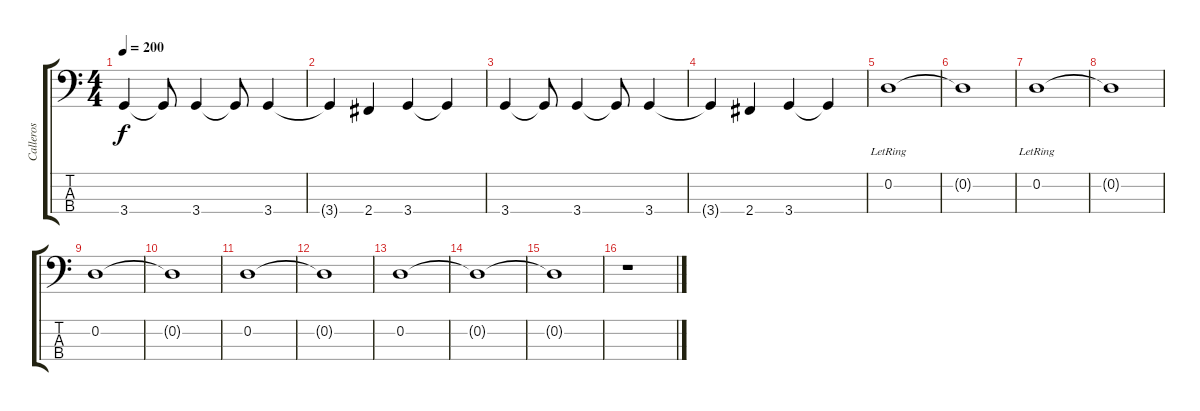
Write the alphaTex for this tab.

\track ("Calleros" "Calleros") {instrument electricbassfinger}
\staff {score tabs}
\tuning (G2 D2 A1 E1) {hide}
\ts (4 4)
\tempo 200
\clef f4
\ks c
3.4.4{dy f} 3.4{t}.8 3.4.4 3.4{t}.8 3.4.4 |
3.4{t}.4 2.4.4 3.4.4 3.4{t}.4 |
3.4.4 3.4{t}.8 3.4.4 3.4{t}.8 3.4.4 |
3.4{t}.4 2.4.4 3.4.4 3.4{t}.4 |
0.2{lr}.1 |
0.2{t}.1 |
0.2{lr}.1 |
0.2{t}.1 |
0.2.1 |
0.2{t}.1 |
0.2.1 |
0.2{t}.1 |
0.2.1 |
0.2{t}.1 |
0.2{t}.1 |
r.1
